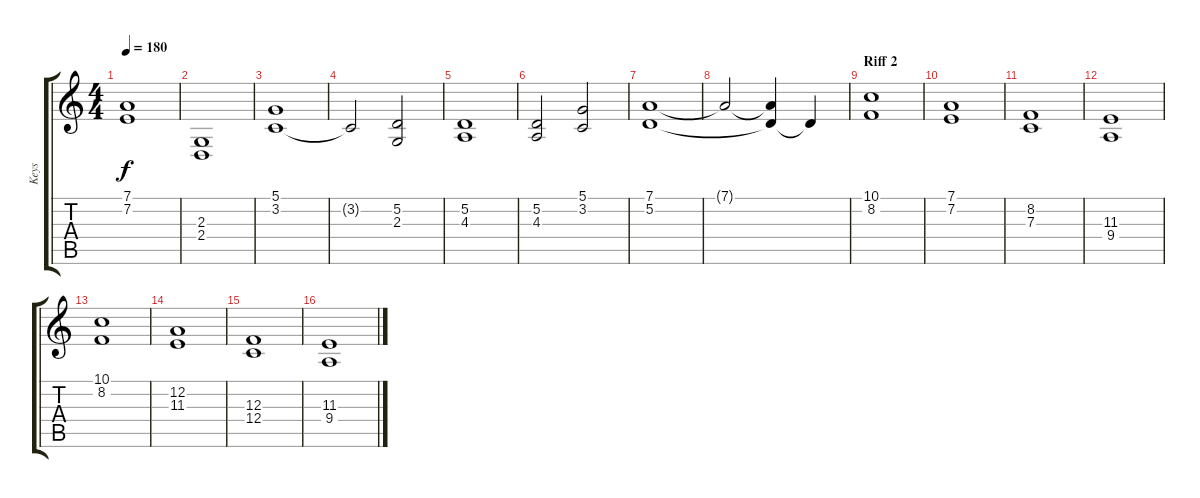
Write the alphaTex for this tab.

\track ("Keys" "Keys") {instrument stringensemble1}
\staff {score tabs}
\tuning (D4 A3 F3 C3 G2 D2) {hide}
\ts (4 4)
\tempo 180
\clef g2
\ks c
(7.1 7.2).1{dy f} |
(2.3 2.4).1 |
(5.1 3.2).1 |
3.2{t}.2 (5.2 2.3).2 |
(5.2 4.3).1 |
(5.2 4.3).2 (5.1 3.2).2 |
(7.1 5.2).1 |
7.1{t}.2 (7.1{t} 5.2{t}).4 5.2{t}.4 |
\section ("" "Riff 2")
(10.1 8.2).1 |
(7.1 7.2).1 |
(8.2 7.3).1 |
(11.3 9.4).1 |
(10.1 8.2).1 |
(12.2 11.3).1 |
(12.3 12.4).1 |
(11.3 9.4).1
